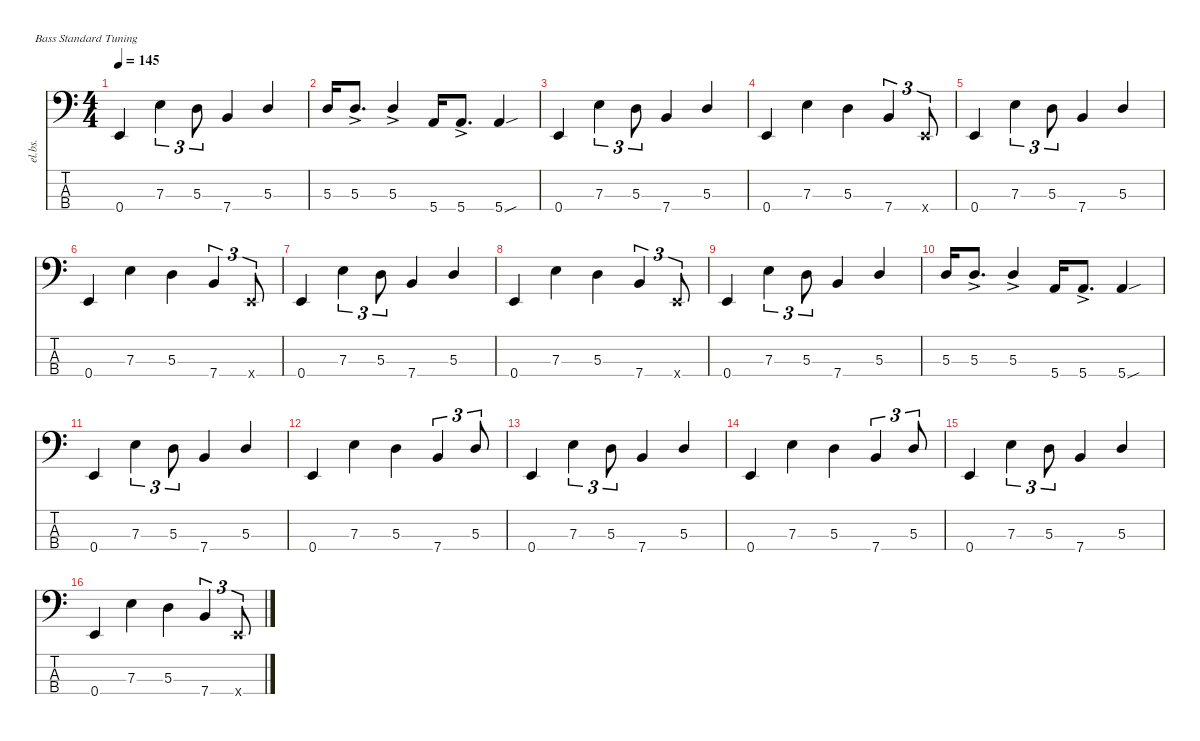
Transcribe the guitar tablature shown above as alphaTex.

\defaultSystemsLayout 4
\hideDynamics
\bracketExtendMode nobrackets
\otherSystemsTrackNameOrientation horizontal
\track ("Bass (Jones)" "el.bs.") {instrument electricbassfinger}
\staff {score tabs}
\tuning (G2 D2 A1 E1)
\ts (4 4)
\tempo 145
\clef f4
\ks c
0.4.4{dy f beam Up} 7.3.4{tu (3 2) beam Down} 5.3.8{tu (3 2) beam Down} 7.4.4{beam Up} 5.3.4{beam Up} |
5.3.16{beam Up} 5.3{ac}.8{d beam Up} 5.3{ac}.4{beam Up} 5.4.16{beam Up} 5.4{ac}.8{d beam Up} 5.4{sou}.4{beam Up} |
0.4.4{beam Up} 7.3.4{tu (3 2) beam Down} 5.3.8{tu (3 2) beam Down} 7.4.4{beam Up} 5.3.4{beam Up} |
0.4.4{beam Up} 7.3.4{beam Down} 5.3.4{beam Down} 7.4.4{tu (3 2) beam Up} 0.4{x}.8{tu (3 2) beam Up} |
0.4.4{beam Up} 7.3.4{tu (3 2) beam Down} 5.3.8{tu (3 2) beam Down} 7.4.4{beam Up} 5.3.4{beam Up} |
0.4.4{beam Up} 7.3.4{beam Down} 5.3.4{beam Down} 7.4.4{tu (3 2) beam Up} 0.4{x}.8{tu (3 2) beam Up} |
0.4.4{beam Up} 7.3.4{tu (3 2) beam Down} 5.3.8{tu (3 2) beam Down} 7.4.4{beam Up} 5.3.4{beam Up} |
0.4.4{beam Up} 7.3.4{beam Down} 5.3.4{beam Down} 7.4.4{tu (3 2) beam Up} 0.4{x}.8{tu (3 2) beam Up} |
0.4.4{beam Up} 7.3.4{tu (3 2) beam Down} 5.3.8{tu (3 2) beam Down} 7.4.4{beam Up} 5.3.4{beam Up} |
5.3.16{beam Up} 5.3{ac}.8{d beam Up} 5.3{ac}.4{beam Up} 5.4.16{beam Up} 5.4{ac}.8{d beam Up} 5.4{sou}.4{beam Up} |
0.4.4{beam Up} 7.3.4{tu (3 2) beam Down} 5.3.8{tu (3 2) beam Down} 7.4.4{beam Up} 5.3.4{beam Up} |
0.4.4{beam Up} 7.3.4{beam Down} 5.3.4{beam Down} 7.4.4{tu (3 2) beam Up} 5.3.8{tu (3 2) beam Up} |
0.4.4{beam Up} 7.3.4{tu (3 2) beam Down} 5.3.8{tu (3 2) beam Down} 7.4.4{beam Up} 5.3.4{beam Up} |
0.4.4{beam Up} 7.3.4{beam Down} 5.3.4{beam Down} 7.4.4{tu (3 2) beam Up} 5.3.8{tu (3 2) beam Up} |
0.4.4{beam Up} 7.3.4{tu (3 2) beam Down} 5.3.8{tu (3 2) beam Down} 7.4.4{beam Up} 5.3.4{beam Up} |
0.4.4{beam Up} 7.3.4{beam Down} 5.3.4{beam Down} 7.4.4{tu (3 2) beam Up} 0.4{x}.8{tu (3 2) beam Up}
